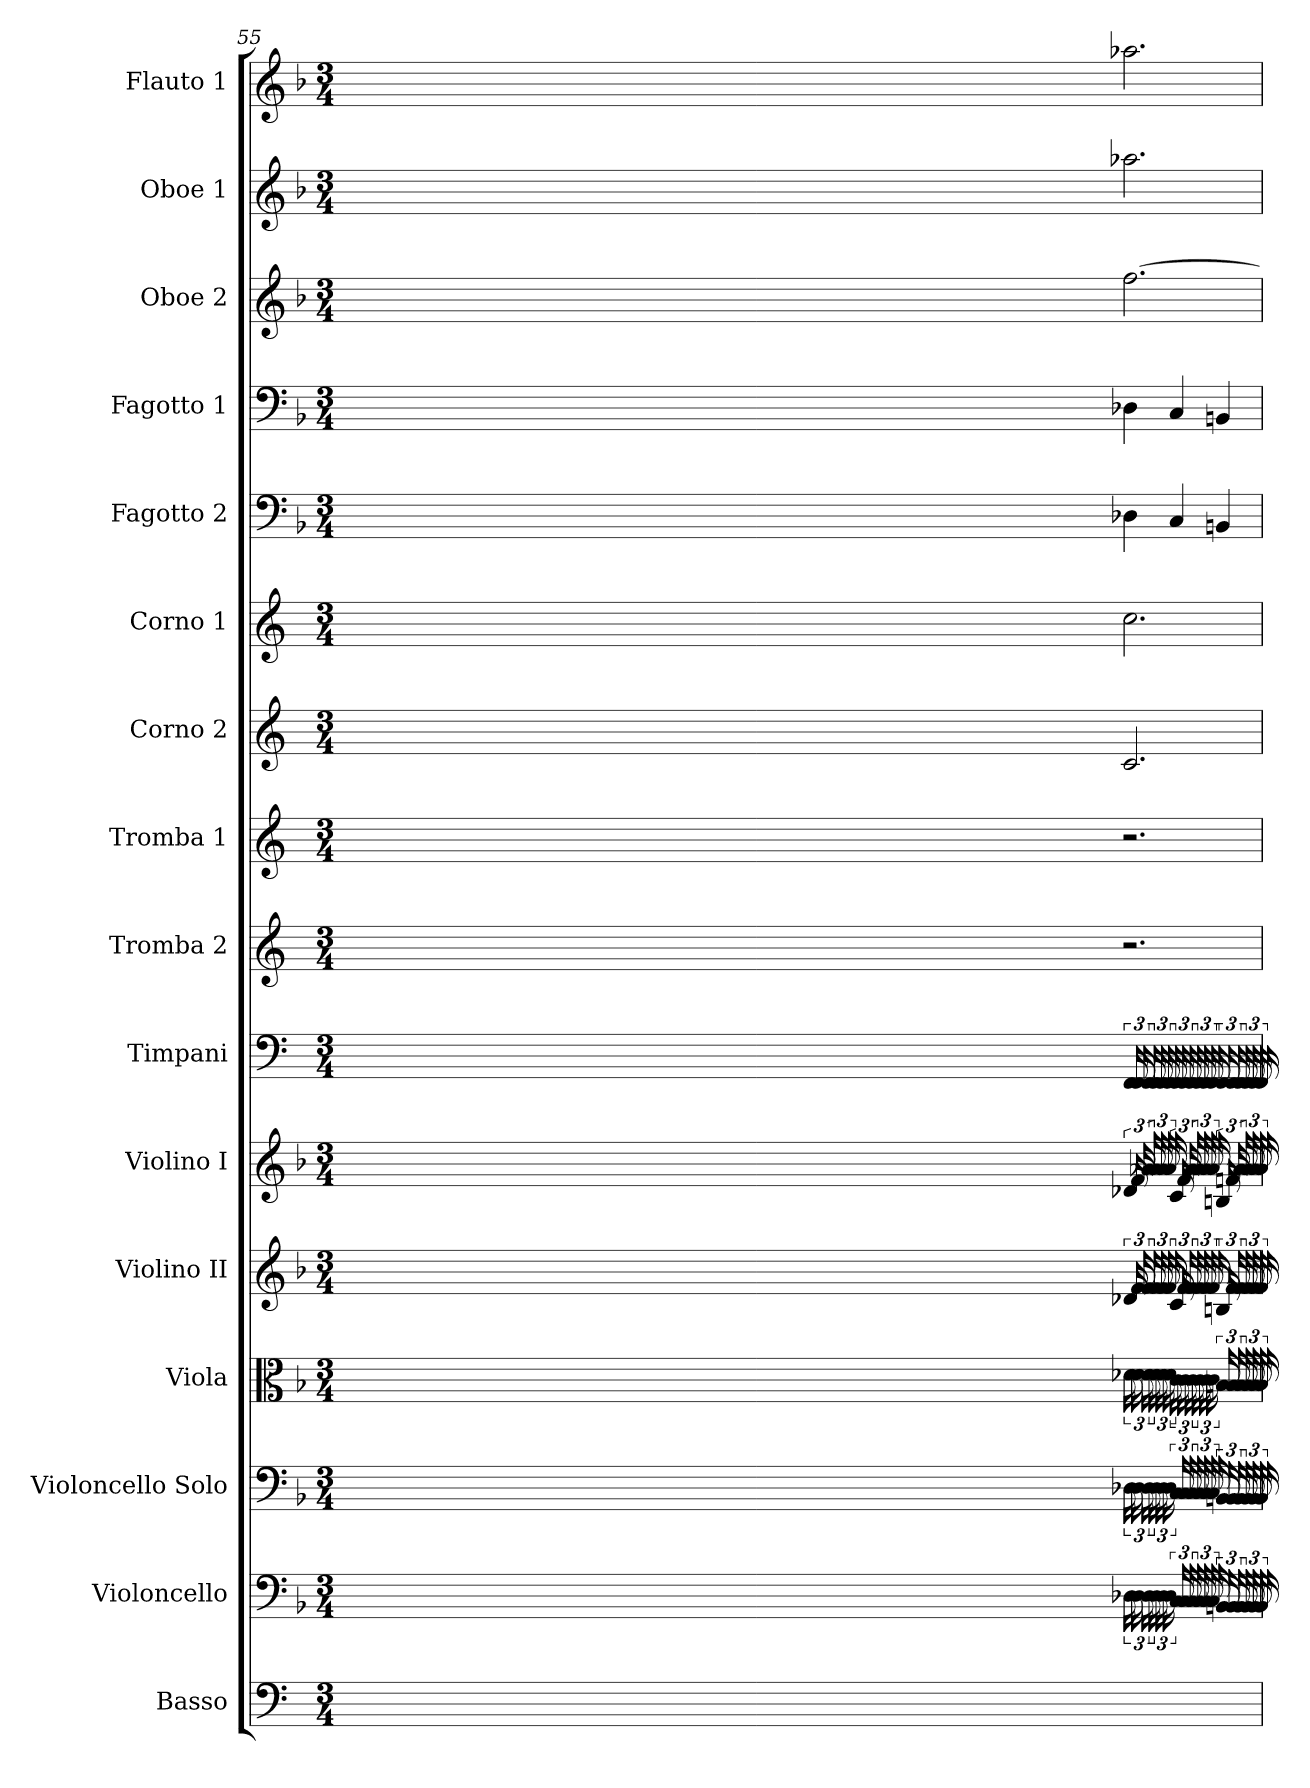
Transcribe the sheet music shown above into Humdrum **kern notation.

**kern	**kern	**kern	**kern	**kern	**kern	**kern	**kern	**kern	**kern	**kern	**kern	**kern	**kern	**kern	**kern
*part16	*part15	*part14	*part13	*part12	*part11	*part10	*part9	*part8	*part7	*part6	*part5	*part4	*part3	*part2	*part1
*staff16	*staff15	*staff14	*staff13	*staff12	*staff11	*staff10	*staff9	*staff8	*staff7	*staff6	*staff5	*staff4	*staff3	*staff2	*staff1
*I"Basso	*I"Violoncello	*I"Violoncello Solo	*I"Viola	*I"Violino II	*I"Violino I	*I"Timpani	*I"Tromba 2	*I"Tromba 1	*I"Corno 2	*I"Corno 1	*I"Fagotto 2	*I"Fagotto 1	*I"Oboe 2	*I"Oboe 1	*I"Flauto 1
*	*I'Vc	*I'Vc	*I'Vla	*I'Vln	*I'Vln	*	*	*	*	*	*	*	*I'Ob	*I'Ob	*I'Fl
*clefF4	*clefF4	*clefF4	*clefC3	*clefG2	*clefG2	*clefF4	*clefG2	*clefG2	*clefG2	*clefG2	*clefF4	*clefF4	*clefG2	*clefG2	*clefG2
*ITrd7c12	*	*	*	*	*	*	*ITrd1c2	*ITrd1c2	*ITrd4c7	*ITrd4c7	*	*	*	*	*
*	*k[b-]	*k[b-]	*k[b-]	*k[b-]	*k[b-]	*	*	*	*	*	*k[b-]	*k[b-]	*k[b-]	*k[b-]	*k[b-]
*M3/4	*M3/4	*M3/4	*M3/4	*M3/4	*M3/4	*M3/4	*M3/4	*M3/4	*M3/4	*M3/4	*M3/4	*M3/4	*M3/4	*M3/4	*M3/4
=55	=55	=55	=55	=55	=55	=55	=55	=55	=55	=55	=55	=55	=55	=55	=55
1ryy	1ryy	1ryy	1ryy	1ryy	1ryy	1ryy	1ryy	1ryy	1ryy	1ryy	1ryy	1ryy	1ryy	1ryy	1ryy
1ryy	1ryy	1ryy	1ryy	1ryy	1ryy	1ryy	1ryy	1ryy	1ryy	1ryy	1ryy	1ryy	1ryy	1ryy	1ryy
1ryy	1ryy	1ryy	1ryy	1ryy	1ryy	1ryy	1ryy	1ryy	1ryy	1ryy	1ryy	1ryy	1ryy	1ryy	1ryy
1ryy	1ryy	1ryy	1ryy	1ryy	1ryy	1ryy	1ryy	1ryy	1ryy	1ryy	1ryy	1ryy	1ryy	1ryy	1ryy
1ryy	1ryy	1ryy	1ryy	1ryy	1ryy	1ryy	1ryy	1ryy	1ryy	1ryy	1ryy	1ryy	1ryy	1ryy	1ryy
1ryy	1ryy	1ryy	1ryy	1ryy	1ryy	1ryy	1ryy	1ryy	1ryy	1ryy	1ryy	1ryy	1ryy	1ryy	1ryy
1ryy	1ryy	1ryy	1ryy	1ryy	1ryy	1ryy	1ryy	1ryy	1ryy	1ryy	1ryy	1ryy	1ryy	1ryy	1ryy
1ryy	1ryy	1ryy	1ryy	1ryy	1ryy	1ryy	1ryy	1ryy	1ryy	1ryy	1ryy	1ryy	1ryy	1ryy	1ryy
1ryy	1ryy	1ryy	1ryy	1ryy	1ryy	1ryy	1ryy	1ryy	1ryy	1ryy	1ryy	1ryy	1ryy	1ryy	1ryy
1ryy	1ryy	1ryy	1ryy	1ryy	1ryy	1ryy	1ryy	1ryy	1ryy	1ryy	1ryy	1ryy	1ryy	1ryy	1ryy
1ryy	1ryy	1ryy	1ryy	1ryy	1ryy	1ryy	1ryy	1ryy	1ryy	1ryy	1ryy	1ryy	1ryy	1ryy	1ryy
1ryy	1ryy	1ryy	1ryy	1ryy	1ryy	1ryy	1ryy	1ryy	1ryy	1ryy	1ryy	1ryy	1ryy	1ryy	1ryy
1ryy	1ryy	1ryy	1ryy	1ryy	1ryy	1ryy	1ryy	1ryy	1ryy	1ryy	1ryy	1ryy	1ryy	1ryy	1ryy
1ryy	1ryy	1ryy	1ryy	1ryy	1ryy	1ryy	1ryy	1ryy	1ryy	1ryy	1ryy	1ryy	1ryy	1ryy	1ryy
1ryy	1ryy	1ryy	1ryy	1ryy	1ryy	1ryy	1ryy	1ryy	1ryy	1ryy	1ryy	1ryy	1ryy	1ryy	1ryy
1ryy	1ryy	1ryy	1ryy	1ryy	1ryy	1ryy	1ryy	1ryy	1ryy	1ryy	1ryy	1ryy	1ryy	1ryy	1ryy
1ryy	1ryy	1ryy	1ryy	1ryy	1ryy	1ryy	1ryy	1ryy	1ryy	1ryy	1ryy	1ryy	1ryy	1ryy	1ryy
1ryy	1ryy	1ryy	1ryy	1ryy	1ryy	1ryy	1ryy	1ryy	1ryy	1ryy	1ryy	1ryy	1ryy	1ryy	1ryy
1ryy	1ryy	1ryy	1ryy	1ryy	1ryy	1ryy	1ryy	1ryy	1ryy	1ryy	1ryy	1ryy	1ryy	1ryy	1ryy
1ryy	1ryy	1ryy	1ryy	1ryy	1ryy	1ryy	1ryy	1ryy	1ryy	1ryy	1ryy	1ryy	1ryy	1ryy	1ryy
1ryy	1ryy	1ryy	1ryy	1ryy	1ryy	1ryy	1ryy	1ryy	1ryy	1ryy	1ryy	1ryy	1ryy	1ryy	1ryy
1ryy	1ryy	1ryy	1ryy	1ryy	1ryy	1ryy	1ryy	1ryy	1ryy	1ryy	1ryy	1ryy	1ryy	1ryy	1ryy
1ryy	1ryy	1ryy	1ryy	1ryy	1ryy	1ryy	1ryy	1ryy	1ryy	1ryy	1ryy	1ryy	1ryy	1ryy	1ryy
1ryy	1ryy	1ryy	1ryy	1ryy	1ryy	1ryy	1ryy	1ryy	1ryy	1ryy	1ryy	1ryy	1ryy	1ryy	1ryy
1ryy	1ryy	1ryy	1ryy	1ryy	1ryy	1ryy	1ryy	1ryy	1ryy	1ryy	1ryy	1ryy	1ryy	1ryy	1ryy
1ryy	1ryy	1ryy	1ryy	1ryy	1ryy	1ryy	1ryy	1ryy	1ryy	1ryy	1ryy	1ryy	1ryy	1ryy	1ryy
1ryy	1ryy	1ryy	1ryy	1ryy	1ryy	1ryy	1ryy	1ryy	1ryy	1ryy	1ryy	1ryy	1ryy	1ryy	1ryy
1ryy	1ryy	1ryy	1ryy	1ryy	1ryy	1ryy	1ryy	1ryy	1ryy	1ryy	1ryy	1ryy	1ryy	1ryy	1ryy
1ryy	1ryy	1ryy	1ryy	1ryy	1ryy	1ryy	1ryy	1ryy	1ryy	1ryy	1ryy	1ryy	1ryy	1ryy	1ryy
1ryy	1ryy	1ryy	1ryy	1ryy	1ryy	1ryy	1ryy	1ryy	1ryy	1ryy	1ryy	1ryy	1ryy	1ryy	1ryy
1ryy	1ryy	1ryy	1ryy	1ryy	1ryy	1ryy	1ryy	1ryy	1ryy	1ryy	1ryy	1ryy	1ryy	1ryy	1ryy
1ryy	1ryy	1ryy	1ryy	1ryy	1ryy	1ryy	1ryy	1ryy	1ryy	1ryy	1ryy	1ryy	1ryy	1ryy	1ryy
1ryy	1ryy	1ryy	1ryy	1ryy	1ryy	1ryy	1ryy	1ryy	1ryy	1ryy	1ryy	1ryy	1ryy	1ryy	1ryy
1ryy	1ryy	1ryy	1ryy	1ryy	1ryy	1ryy	1ryy	1ryy	1ryy	1ryy	1ryy	1ryy	1ryy	1ryy	1ryy
1ryy	1ryy	1ryy	1ryy	1ryy	1ryy	1ryy	1ryy	1ryy	1ryy	1ryy	1ryy	1ryy	1ryy	1ryy	1ryy
1ryy	1ryy	1ryy	1ryy	1ryy	1ryy	1ryy	1ryy	1ryy	1ryy	1ryy	1ryy	1ryy	1ryy	1ryy	1ryy
1ryy	1ryy	1ryy	1ryy	1ryy	1ryy	1ryy	1ryy	1ryy	1ryy	1ryy	1ryy	1ryy	1ryy	1ryy	1ryy
1ryy	1ryy	1ryy	1ryy	1ryy	1ryy	1ryy	1ryy	1ryy	1ryy	1ryy	1ryy	1ryy	1ryy	1ryy	1ryy
1ryy	1ryy	1ryy	1ryy	1ryy	1ryy	1ryy	1ryy	1ryy	1ryy	1ryy	1ryy	1ryy	1ryy	1ryy	1ryy
1ryy	1ryy	1ryy	1ryy	1ryy	1ryy	1ryy	1ryy	1ryy	1ryy	1ryy	1ryy	1ryy	1ryy	1ryy	1ryy
2.ryy	2.ryy	2.ryy	2.ryy	2.ryy	2.ryy	2.ryy	2.ryy	2.ryy	2.ryy	2.ryy	2.ryy	2.ryy	2.ryy	2.ryy	2.ryy
2.ryy	24D-X	24D-X	24d-X	24d-X	24d-X	24FF	2.r	2.r	2.F	2.f	4D-X	4D-X	[2.ff	2.aa-X	2.aa-X
.	24D-	24D-	24d-	24f	24f	24FF	.	.	.	.	.	.	.	.	.
.	24D-	24D-	24d-	24f	24a-X	24FF	.	.	.	.	.	.	.	.	.
.	24D-	24D-	24d-	24f	24a-	24FF	.	.	.	.	.	.	.	.	.
.	24D-	24D-	24d-	24f	24a-	24FF	.	.	.	.	.	.	.	.	.
.	24D-	24D-	24d-	24f	24a-	24FF	.	.	.	.	.	.	.	.	.
.	24C	24C	24c	24c	24c	24FF	.	.	.	.	4C	4C	.	.	.
.	24C	24C	24c	24f	24f	24FF	.	.	.	.	.	.	.	.	.
.	24C	24C	24c	24f	24a-	24FF	.	.	.	.	.	.	.	.	.
.	24C	24C	24c	24f	24a-	24FF	.	.	.	.	.	.	.	.	.
.	24C	24C	24c	24f	24a-	24FF	.	.	.	.	.	.	.	.	.
.	24C	24C	24c	24f	24a-	24FF	.	.	.	.	.	.	.	.	.
.	24BBn	24BBn	24Bn	24Bn	24Bn	24FF	.	.	.	.	4BBn	4BBn	.	.	.
.	24BB	24BB	24B	24f	24fn	24FF	.	.	.	.	.	.	.	.	.
.	24BB	24BB	24B	24f	24a-	24FF	.	.	.	.	.	.	.	.	.
.	24BB	24BB	24B	24f	24a-	24FF	.	.	.	.	.	.	.	.	.
.	24BB	24BB	24B	24f	24a-	24FF	.	.	.	.	.	.	.	.	.
.	24BB	24BB	24B	24f	24a-	24FF	.	.	.	.	.	.	.	.	.
=	=	=	=	=	=	=	=	=	=	=	=	=	=	=	=
*-	*-	*-	*-	*-	*-	*-	*-	*-	*-	*-	*-	*-	*-	*-	*-
